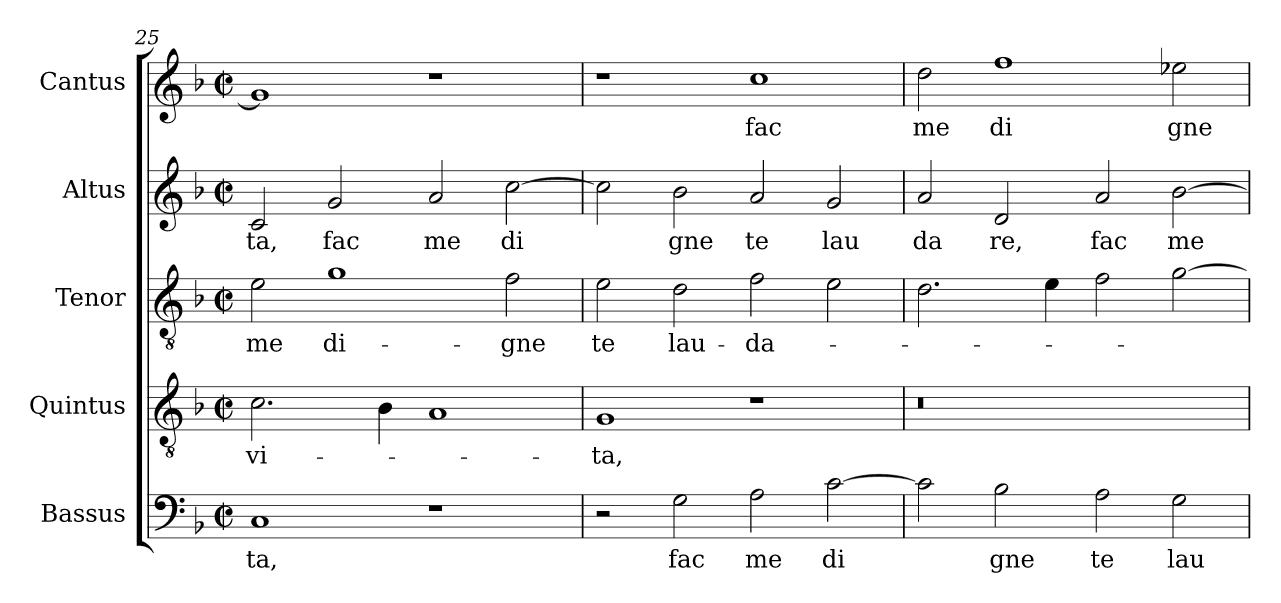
**kern	**text	**kern	**text	**kern	**text	**kern	**text	**kern	**text
*part5	*part5	*part4	*part4	*part3	*part3	*part2	*part2	*part1	*part1
*staff5	*staff5	*staff4	*staff4	*staff3	*staff3	*staff2	*staff2	*staff1	*staff1
*I"Bassus	*	*I"Quintus	*	*I"Tenor	*	*I"Altus	*	*I"Cantus	*
*clefF4	*	*clefGv2	*	*clefGv2	*	*clefG2	*	*clefG2	*
*k[b-]	*	*k[b-]	*	*k[b-]	*	*k[b-]	*	*k[b-]	*
*F:	*	*F:	*	*F:	*	*F:	*	*F:	*
*M2/2	*	*M2/2	*	*M2/2	*	*M2/2	*	*M2/2	*
*met(c|)	*	*met(c|)	*	*met(c|)	*	*met(c|)	*	*met(c|)	*
=25	=25	=25	=25	=25	=25	=25	=25	=25	=25
!	!LO:LY:b:cj	!	!LO:LY:b:cj	!	!LO:LY:b:cj	!	!LO:LY:b:cj	!	!
1C	ta,	2.c\	vi-	2e\	me	2c/	ta,	1g]	.
!	!	!	!	!	!LO:LY:b:cj	!	!LO:LY:b:cj	!	!
.	.	.	.	1g	di-	2g/	fac	.	.
.	.	4B-\	.	.	.	.	.	.	.
!	!	!	!	!	!	!	!LO:LY:b:cj	!	!
1r	.	1A	.	.	.	2a/	me	1r	.
!	!	!	!	!	!LO:LY:b:cj	!	!LO:LY:b:cj	!	!
.	.	.	.	2f\	-gne	[>2cc\	di	.	.
=26	=26	=26	=26	=26	=26	=26	=26	=26	=26
!	!	!	!LO:LY:b:cj	!	!LO:LY:b:cj	!	!	!	!
2r	.	1G	-ta,	2e\	te	2cc\]	.	1r	.
!	!LO:LY:b:cj	!	!	!	!LO:LY:b:cj	!	!LO:LY:b:cj	!	!
2G\	fac	.	.	2d\	lau-	2b-\	gne	.	.
!	!LO:LY:b:cj	!	!	!	!LO:LY:b:cj	!	!LO:LY:b:cj	!	!LO:LY:b:cj
2A\	me	1r	.	2f\	-da-	2a/	te	1cc	fac
!	!LO:LY:b:cj	!	!	!	!	!	!LO:LY:b:cj	!	!
[>2c\	di	.	.	2e\	.	2g/	lau	.	.
=27	=27	=27	=27	=27	=27	=27	=27	=27	=27
!	!	!	!	!	!	!	!LO:LY:b:cj	!	!LO:LY:b:cj
2c\]	.	0r	.	2.d\	.	2a/	da	2dd\	me
!	!LO:LY:b:cj	!	!	!	!	!	!LO:LY:b:cj	!	!LO:LY:b:cj
2B-\	gne	.	.	.	.	2d/	re,	1ff	di
.	.	.	.	4e\	.	.	.	.	.
!	!LO:LY:b:cj	!	!	!	!	!	!LO:LY:b:cj	!	!
2A\	te	.	.	2f\	.	2a/	fac	.	.
!	!LO:LY:b:cj	!	!	!	!	!	!LO:LY:b	!	!LO:LY:b:cj
2G\	lau	.	.	[>2g\	.	[>2b-\	me	2ee-X\	gne
=	=	=	=	=	=	=	=	=	=
*-	*-	*-	*-	*-	*-	*-	*-	*-	*-
